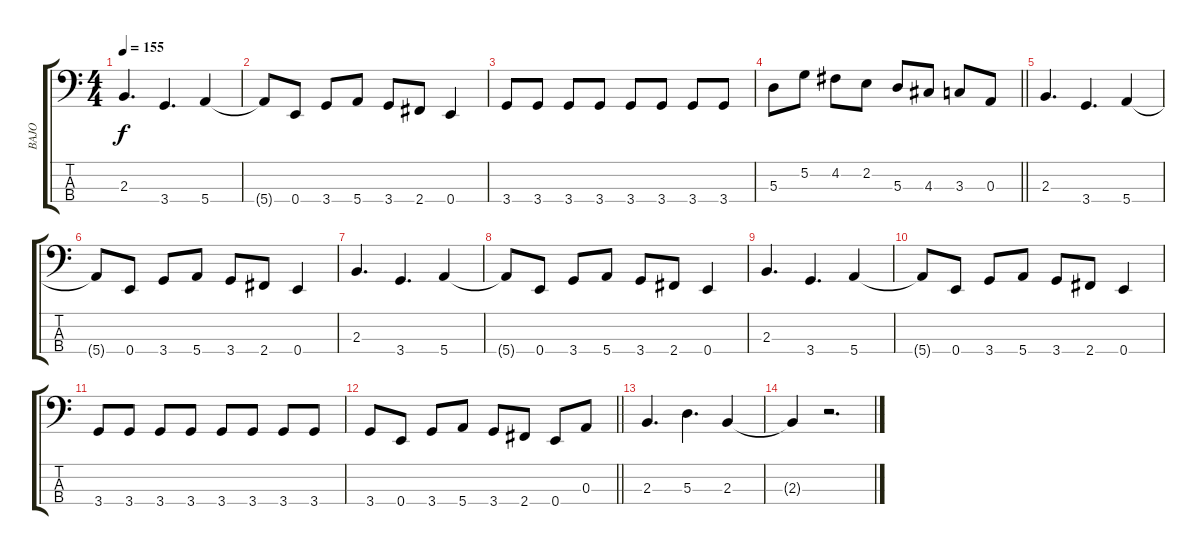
\track ("BAJO" "BAJO") {instrument electricbassfinger}
\staff {score tabs}
\tuning (G2 D2 A1 E1) {hide}
\ts (4 4)
\tempo 155
\clef f4
\ks c
2.3.4{d dy f} 3.4.4{d} 5.4.4 |
5.4{t}.8 0.4.8 3.4.8 5.4.8 3.4.8 2.4.8 0.4.4 |
3.4.8 3.4.8 3.4.8 3.4.8 3.4.8 3.4.8 3.4.8 3.4.8 |
\barLineRight lightlight
5.3.8 5.2.8 4.2.8 2.2.8 5.3.8 4.3.8 3.3.8 0.3.8 |
2.3.4{d} 3.4.4{d} 5.4.4 |
5.4{t}.8 0.4.8 3.4.8 5.4.8 3.4.8 2.4.8 0.4.4 |
2.3.4{d} 3.4.4{d} 5.4.4 |
5.4{t}.8 0.4.8 3.4.8 5.4.8 3.4.8 2.4.8 0.4.4 |
2.3.4{d} 3.4.4{d} 5.4.4 |
5.4{t}.8 0.4.8 3.4.8 5.4.8 3.4.8 2.4.8 0.4.4 |
3.4.8 3.4.8 3.4.8 3.4.8 3.4.8 3.4.8 3.4.8 3.4.8 |
\barLineRight lightlight
3.4.8 0.4.8 3.4.8 5.4.8 3.4.8 2.4.8 0.4.8 0.3.8 |
2.3.4{d} 5.3.4{d} 2.3.4 |
2.3{t}.4 r.2{d}
